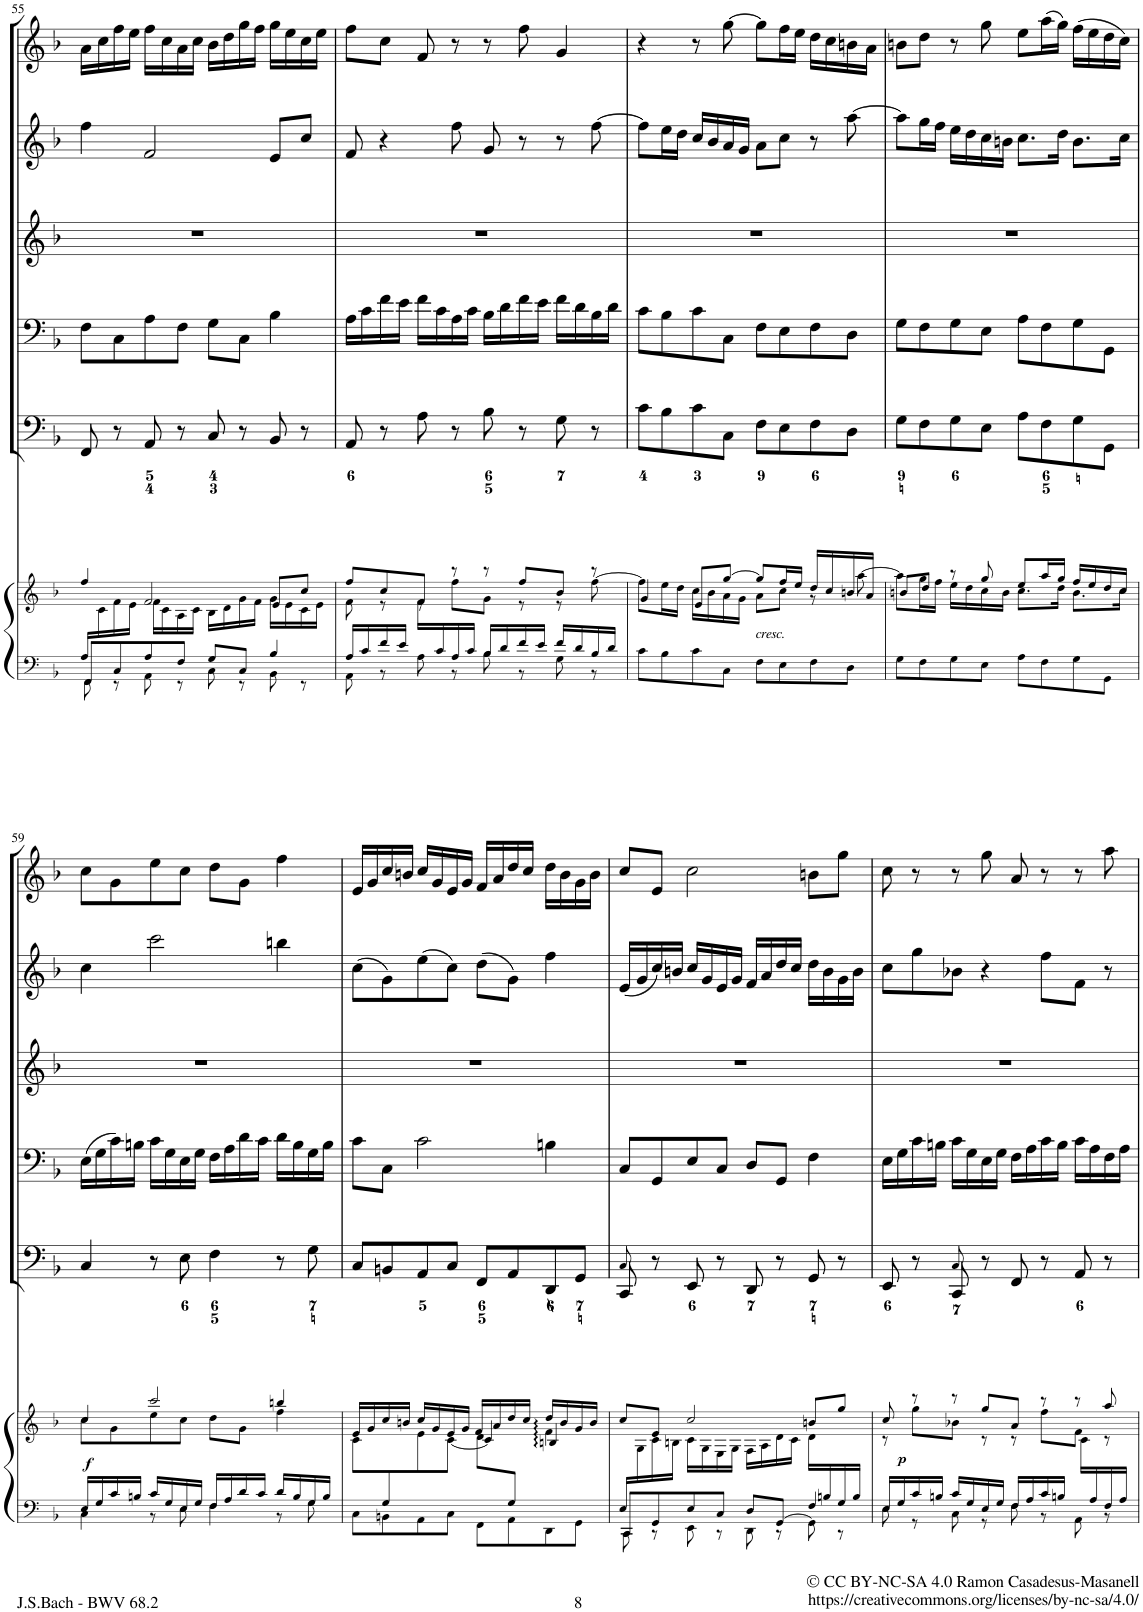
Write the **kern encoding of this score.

**kern	**kern	**dynam	**kern	**kern	**kern	**kern	**kern
*part6	*part6	*part6	*part5	*part4	*part3	*part2	*part1
*staff7	*staff6	*staff6/7	*staff5	*staff4	*staff3	*staff2	*staff1
*I"Piano reduction	*	*	*I"Continuo	*I"Violoncello piccolo	*I"Soprano	*I"Violino I	*I"Oboe I
*I'Pno	*	*	*	*I'Vc	*	*I'Vln	*I'Ob
!!LO:PB:g=z
*clefF4	*clefG2	*	*clefF4	*clefF4	*clefG2	*clefG2	*clefG2
*k[b-]	*k[b-]	*	*k[b-]	*k[b-]	*k[b-]	*k[b-]	*k[b-]
*M4/4	*M4/4	*	*M4/4	*M4/4	*M4/4	*M4/4	*M4/4
*met(c)	*met(c)	*	*met(c)	*met(c)	*met(c)	*met(c)	*met(c)
=55	=55	=55	=55	=55	=55	=55	=55
*^	*^	*	*	*	*	*	*
*	*^	*	*	*	*	*	*	*	*
16A/LL	8FF/L	8FF\	4ff/	16ryy	.	8FF/	8F\L	1r	4ff\	16a\LL
2...ryy	.	.	.	16c\	.	.	.	.	.	16cc\
.	8C/	8r	.	16f\	.	8r	8C\	.	.	16ff\
.	.	.	.	16e\JJ	.	.	.	.	.	16ee\JJ
.	8A/	8AA\	2f/	16f\LL	.	8AA/	8A\	.	2f/	16ff\LL
.	.	.	.	16c\	.	.	.	.	.	16cc\
.	8F/J	8r	.	16A\	.	8r	8F\J	.	.	16a\
.	.	.	.	16c\JJ	.	.	.	.	.	16cc\JJ
.	8G/L	8C\	.	16B-\LL	.	8C/	8G\L	.	.	16b-\LL
.	.	.	.	16d\	.	.	.	.	.	16dd\
.	8C/J	8r	.	16g\	.	8r	8C\J	.	.	16gg\
.	.	.	.	16f\JJ	.	.	.	.	.	16ff\JJ
.	4B-/	8BB-\	8e/L	16g\LL	.	8BB-/	4B-\	.	8e/L	16gg\LL
.	.	.	.	16e\	.	.	.	.	.	16ee\
.	.	8r	8cc/J	16c\	.	8r	.	.	8cc/J	16cc\
.	.	.	.	16e\JJ	.	.	.	.	.	16ee\JJ
*	*v	*v	*	*	*	*	*	*	*	*
=56	=56	=56	=56	=56	=56	=56	=56	=56	=56
*	*	*	*^	*	*	*	*	*	*
16A/LL	8AA\	8ff/L	8f\	4ryy	.	8AA/	16A\LL	1r	8f/	8ff\L
16c/	.	.	.	.	.	.	16c\	.	.	.
16f/	8r	8cc/	8r	.	.	8r	16f\	.	4r	8cc\J
16e/JJ	.	.	.	.	.	.	16e\JJ	.	.	.
16ryy	8A\	8f/J	8r	16f\LL	.	8A\	16f\LL	.	.	8f/
16c/	.	.	.	2ryy	.	.	16c\	.	.	.
16A/	8r	8r	8ff\L	.	.	8r	16A\	.	8ff\	8r
16c/JJ	.	.	.	.	.	.	16c\JJ	.	.	.
16B-/LL	8B-\	8r	8g\J	.	.	8B-\	16B-\LL	.	8g/	8r
16d/	.	.	.	.	.	.	16d\	.	.	.
16f/	8r	8ff/L	8r	.	.	8r	16f\	.	8r	8ff\
16e/JJ	.	.	.	.	.	.	16e\JJ	.	.	.
16f/LL	8G\	8b-/J	8r	.	.	8G\	16f\LL	.	8r	4g/
16d/	.	.	.	8.ryy	.	.	16d\	.	.	.
16B-/	8r	8r	[>8ff\	.	.	8r	16B-\	.	[8ff\	.
16d/JJ	.	.	.	.	.	.	16d\JJ	.	.	.
*v	*v	*	*	*	*	*	*	*	*	*
*	*	*v	*v	*	*	*	*	*	*
=57	=57	=57	=57	=57	=57	=57	=57	=57
8c\L	4g/	8ff\L]	.	8c\L	8c\L	1r	8ff\L]	4r
8B-\	.	16ee\L	.	8B-\	8B-\	.	16ee\L	.
.	.	16dd\JJ	.	.	.	.	16dd\JJ	.
8c\	8e/L	16cc\LL	.	8c\	8c\	.	16cc/LL	8r
.	.	16b-\	.	.	.	.	16b-/	.
8C\J	[8gg/J	16a\	.	8C\J	8C\J	.	16a/	[8gg\
.	.	16g\JJ	.	.	.	.	16g/JJ	.
!	!LO:TX:b:i:t=cresc.	!	!	!	!	!	!	!
8F\L	8gg/L]	8a\L	.	8F\L	8F\L	.	8a\L	8gg\L]
8E\	16ff/L	8cc\J	.	8E\	8E\	.	8cc\J	16ff\L
.	16ee/JJ	.	.	.	.	.	.	16ee\JJ
8F\	16dd/LL	8r	.	8F\	8F\	.	8r	16dd\LL
.	16cc/	.	.	.	.	.	.	16cc\
8D\J	16bn/	[>8aa\	.	8D\J	8D\J	.	[8aa\	16bn\
.	16a/JJ	.	.	.	.	.	.	16a\JJ
=58	=58	=58	=58	=58	=58	=58	=58	=58
8G\L	8bn/L	8aa\L]	.	8G\L	8G\L	1r	8aa\L]	8bn\L
8F\	8dd/J	16gg\L	.	8F\	8F\	.	16gg\L	8dd\J
.	.	16ff\JJ	.	.	.	.	16ff\JJ	.
8G\	8r	16ee\LL	.	8G\	8G\	.	16ee\LL	8r
.	.	16dd\	.	.	.	.	16dd\	.
8E\J	8gg/	16cc\	.	8E\J	8E\J	.	16cc\	8gg\
.	.	16b\JJ	.	.	.	.	16bn\JJ	.
8A\L	8ee/L	8.cc\L	.	8A\L	8A\L	.	8.cc\L	8ee\L
8F\	16aa/L	.	.	8F\	8F\	.	.	(16aa\L
.	16gg/JJ	16dd\Jk	.	.	.	.	16dd\Jk	16gg\JJ)
8G\	16ff/LL	8.b\L	.	8G\	8G\	.	8.b\L	(16ff\LL
.	16ee/	.	.	.	.	.	.	16ee\
8GG\J	16dd/	.	.	8GG\J	8GG\J	.	.	16dd\
.	16cc/JJ	16cc\Jk	.	.	.	.	16cc\Jk	16cc\JJ)
!!LO:LB:g=z
=59	=59	=59	=59	=59	=59	=59	=59	=59
*^	*	*	*	*	*	*	*	*
!	!	!	!	!LO:DY:b	!	!	!	!	!
16E/LL	4C\	4cc/	8cc\L	f	4C/	(16E\LL	1r	4cc\	8cc\L
16G/	.	.	.	.	.	16G\	.	.	.
16c/	.	.	8g\	.	.	16c\)	.	.	8g\
16Bn/JJ	.	.	.	.	.	16Bn\JJ	.	.	.
16c/LL	8r	2ccc/	8ee\	.	8r	16c\LL	.	2ccc\	8ee\
16G/	.	.	.	.	.	16G\	.	.	.
16E/	8E\	.	8cc\J	.	8E\	16E\	.	.	8cc\J
16G/JJ	.	.	.	.	.	16G\JJ	.	.	.
16F/LL	4F\	.	8dd\L	.	4F\	16F\LL	.	.	8dd\L
16A/	.	.	.	.	.	16A\	.	.	.
16d/	.	.	8g\J	.	.	16d\	.	.	8g\J
16c/JJ	.	.	.	.	.	16c\JJ	.	.	.
16d/LL	8r	4bbn/	4ff\	.	8r	16d\LL	.	4bbn\	4ff\
16B/	.	.	.	.	.	16B\	.	.	.
16G/	8G\	.	.	.	8G\	16G\	.	.	.
16B/JJ	.	.	.	.	.	16B\JJ	.	.	.
=60	=60	=60	=60	=60	=60	=60	=60	=60	=60
*	*	*	*^	*	*	*	*	*	*
8ryy	8C\L	16e/LL	8c\L	2ryy	.	8C/L	8c\L	1r	(8cc\L	16e/LL
.	.	16g/	.	.	.	.	.	.	.	16g/
8G/	8BBn\	16cc/	8ryy	.	.	8BBn/	8C\J	.	8g\)	16cc/
.	.	16bn/JJ	.	.	.	.	.	.	.	16bn/JJ
4.ryy	8AA\	16cc/LL	8e\	.	.	8AA/	2c\	.	(8ee\	16cc/LL
.	.	16g/	.	.	.	.	.	.	.	16g/
.	8C\J	16e/	[8c\J	.	.	8C/J	.	.	8cc\J)	16e/
.	.	16g/JJ	.	.	.	.	.	.	.	16g/JJ
.	8FF\L	16f/LL	8d\L	4c/]	.	8FF/L	.	.	(8dd\L	16f/LL
.	.	16a/	.	.	.	.	.	.	.	16a/
8G/J	8AA\	16dd/	8ryy	.	.	8AA/	.	.	8g\J)	16dd/
.	.	16cc/JJ	.	.	.	.	.	.	.	16cc/JJ
4ryy	8DD\	16dd/LL	4f\	4Bn:/	.	8DD/	4Bn\	.	4ff\	16dd\LL
.	.	16b/	.	.	.	.	.	.	.	16b\
.	8GG\J	16g/	.	.	.	8GG/J	.	.	.	16g\
.	.	16b/JJ	.	.	.	.	.	.	.	16b\JJ
*	*	*	*v	*v	*	*	*	*	*	*
=61	=61	=61	=61	=61	=61	=61	=61	=61	=61
*	*^	*	*	*	*^	*	*	*	*
16E/LL	8CC/L	8CC\	8cc/L	16ryy	.	8C!/	8CC/	8C/L	1r	(16e/LL	8cc/L
2.ryy	.	.	.	16G\	.	.	.	.	.	16g/	.
.	8GG/	8r	8e/J	16c\	.	8r	8ryy	8GG/	.	16cc/)	8e/J
.	.	.	.	16Bn\JJ	.	.	.	.	.	16bn/JJ	.
.	8E/	8EE\	2cc/	16c\LL	.	8EE/	8ryy	8E/	.	16cc/LL	2cc\
.	.	.	.	16G\	.	.	.	.	.	16g/	.
.	8C/J	8r	.	16E\	.	8r	8ryy	8C/J	.	16e/	.
.	.	.	.	16G\JJ	.	.	.	.	.	16g/JJ	.
.	8D/L	8DD\	.	16F\LL	.	8DD/	8ryy	8D/L	.	16f/LL	.
.	.	.	.	16A\	.	.	.	.	.	16a/	.
.	[8GG/J	8r	.	16d\	.	8r	8ryy	8GG/J	.	16dd/	.
.	.	.	.	16c\JJ	.	.	.	.	.	16cc/JJ	.
.	4F/	8GG\]	8bn/L	16d\LL	.	8GG/	8ryy	4F\	.	16dd\LL	8bn\L
16Bn/	.	.	.	8.ryy	.	.	.	.	.	16b\	.
16G/	.	8r	8gg/J	.	.	8r	8ryy	.	.	16g\	8gg\J
16B/JJ	.	.	.	.	.	.	.	.	.	16b\JJ	.
*	*v	*v	*	*	*	*	*	*	*	*	*
=62	=62	=62	=62	=62	=62	=62	=62	=62	=62	=62
*	*	*^	*^	*	*	*	*	*	*	*
16E/LL	8E\	8cc/	8r	2.ryy	16ryy	.	8EE/	8ryy	16E\LL	1r	8cc\L	8cc\
!	!	!	!	!	!	!LO:DY:b	!	!	!	!	!	!
16G/	.	.	.	.	2...ryy	p	.	.	16G\	.	.	.
16c/	8r	8r	8gg\L	.	.	.	8r	8ryy	16c\	.	8gg\	8r
16Bn/JJ	.	.	.	.	.	.	.	.	16Bn\JJ	.	.	.
16c/LL	8C\	8r	8b-X\J	.	.	.	8C!/	8CC/	16c\LL	.	8b-X\J	8r
16G/	.	.	.	.	.	.	.	.	16G\	.	.	.
16E/	8r	8gg/L	8r	.	.	.	8r	8ryy	16E\	.	4r	8gg\
16G/JJ	.	.	.	.	.	.	.	.	16G\JJ	.	.	.
16F/LL	8F\	8a/J	8r	.	.	.	8FF/	8ryy	16F\LL	.	.	8a/
16A/	.	.	.	.	.	.	.	.	16A\	.	.	.
16c/	8r	8r	8ff\L	.	.	.	8r	8ryy	16c\	.	8ff\L	8r
16Bn/JJ	.	.	.	.	.	.	.	.	16B\JJ	.	.	.
16ryy	8AA\	8r	8f\J	16c\LL	.	.	8AA/	8ryy	16c\LL	.	8f\J	8r
16A/	.	.	.	8.ryy	.	.	.	.	16A\	.	.	.
16F/	8r	8aa/	8r	.	.	.	8r	8ryy	16F\	.	8r	8aa\
16A/JJ	.	.	.	.	.	.	.	.	16A\JJ	.	.	.
*v	*v	*	*	*	*	*	*v	*v	*	*	*	*
*	*v	*v	*v	*v	*	*	*	*	*	*
=	=	=	=	=	=	=	=
*-	*-	*-	*-	*-	*-	*-	*-
